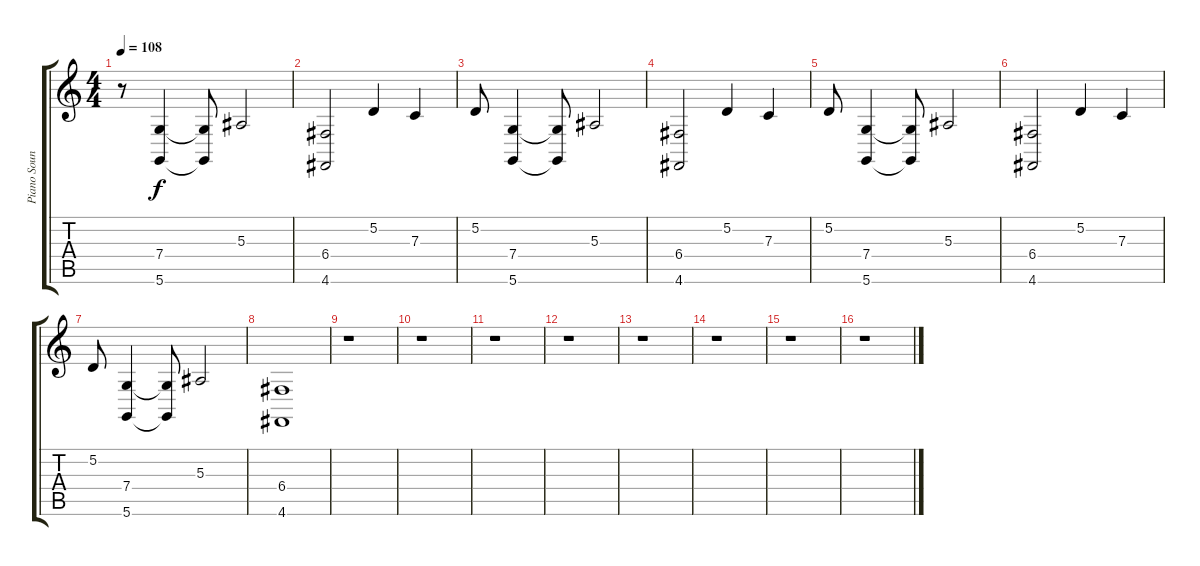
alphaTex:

\track ("Piano Sounds" "Piano Soun") {instrument acousticgrandpiano}
\staff {score tabs}
\tuning (D4 A3 F3 C3 G2 D2) {hide}
\ts (4 4)
\tempo 108
\clef g2
\ks c
r.8{dy f} (7.4 5.6).4 (7.4{t} 5.6{t}).8 5.3.2 |
(6.4 4.6).2 5.2.4 7.3.4 |
5.2.8 (7.4 5.6).4 (7.4{t} 5.6{t}).8 5.3.2 |
(6.4 4.6).2 5.2.4 7.3.4 |
5.2.8 (7.4 5.6).4 (7.4{t} 5.6{t}).8 5.3.2 |
(6.4 4.6).2 5.2.4 7.3.4 |
5.2.8 (7.4 5.6).4 (7.4{t} 5.6{t}).8 5.3.2 |
(6.4 4.6).1 |
r.1 |
r.1 |
r.1 |
r.1 |
r.1 |
r.1 |
r.1 |
r.1
